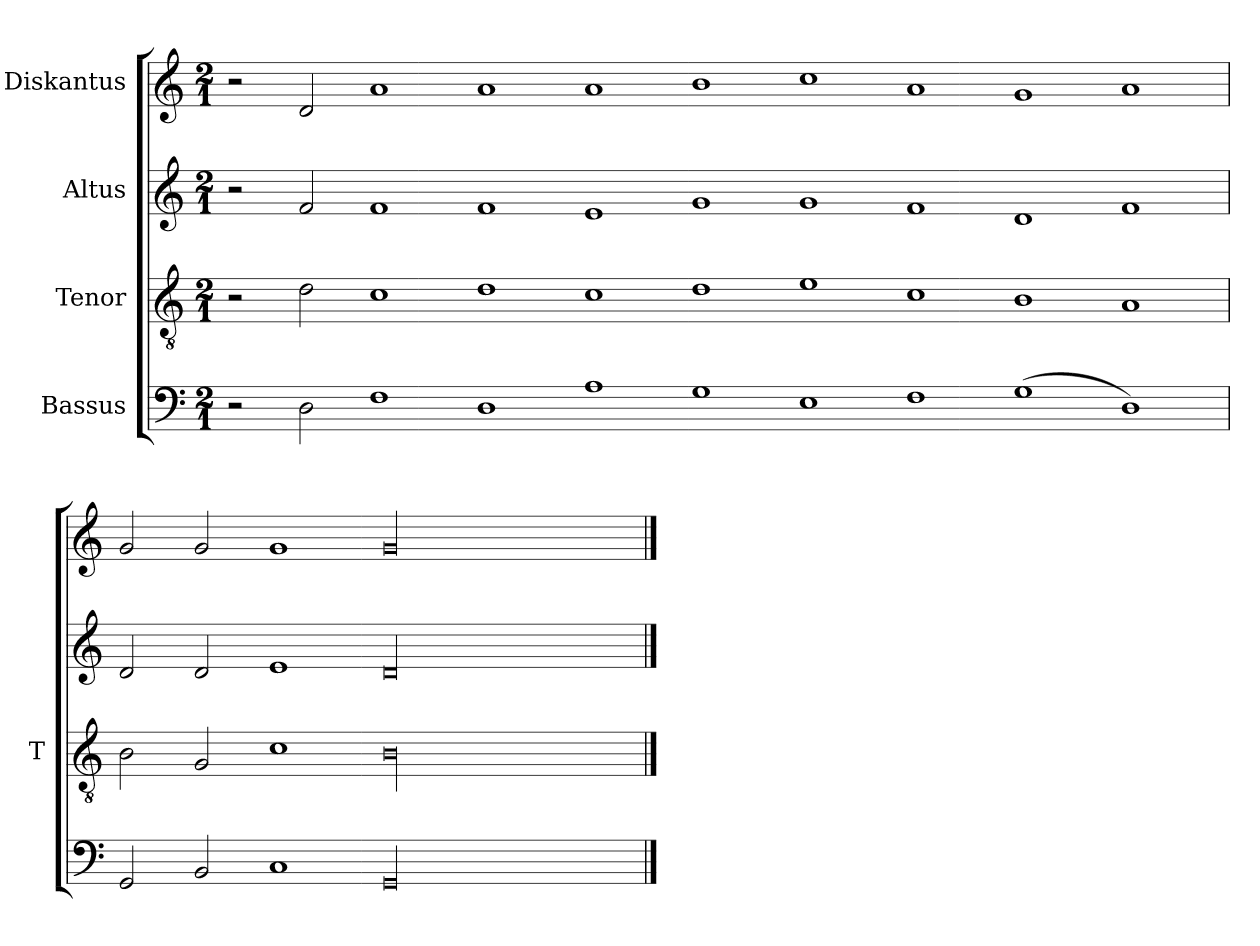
**kern	**kern	**kern	**kern
*part4	*part3	*part2	*part1
*staff4	*staff3	*staff2	*staff1
*I"Bassus	*I"Tenor	*I"Altus	*I"Diskantus
*	*I'T	*	*
*clefF4	*clefGv2	*clefG2	*clefG2
*k[]	*k[]	*k[]	*k[]
*M2/1	*M2/1	*M2/1	*M2/1
=	=	=	=
2r	2r	2r	2r
2D	2d	2f	2d
1F	1c	1f	1a
1D	1d	1f	1a
1A	1c	1e	1a
1G	1d	1g	1b
1E	1e	1g	1cc
1F	1c	1f	1a
(1G	1B	1d	1g
1D)	1A	1f	1a
=	=	=	=
2GG	2B	2d	2g
2BB	2G	2d	2g
1C	1c	1e	1g
00GG	00B	00d	00g
==	==	==	==
*-	*-	*-	*-
